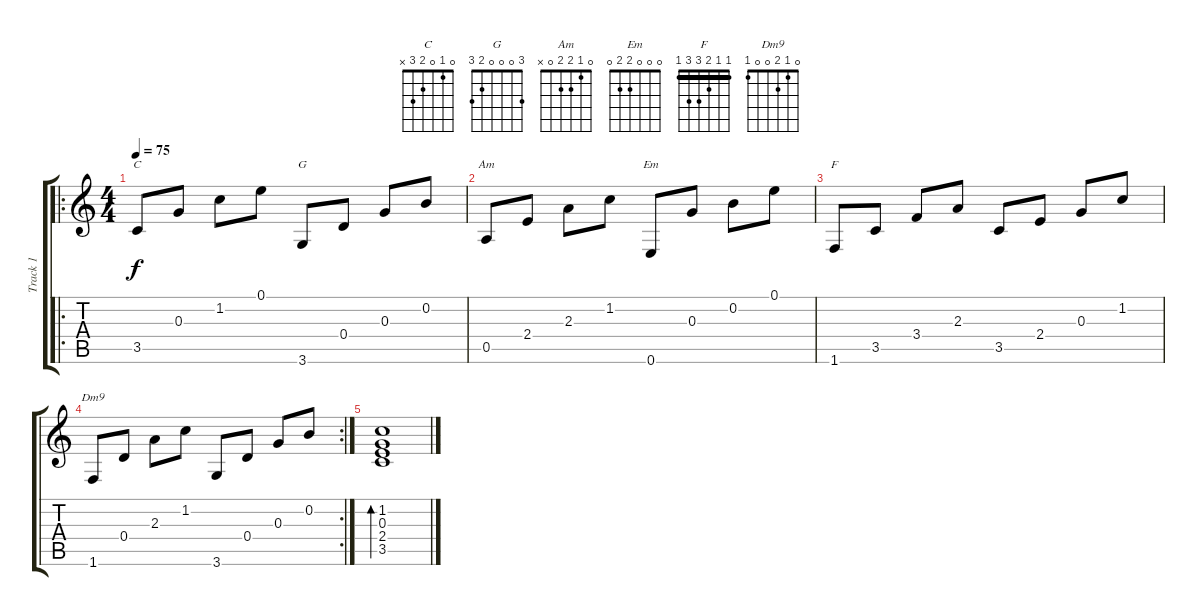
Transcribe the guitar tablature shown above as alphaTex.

\track ("Track 1" "Track 1") {instrument acousticguitarnylon}
\staff {score tabs}
\tuning (E4 B3 G3 D3 A2 E2) {hide}
\chord ("C" 0 1 0 2 3 x)
\chord ("G" 3 0 0 0 2 3)
\chord ("Am" 0 1 2 2 0 x)
\chord ("Em" 0 0 0 2 2 0)
\chord ("F" 1 1 2 3 3 1) {barre 1}
\chord ("Dm9" 0 1 2 0 0 1)
\ro
\ts (4 4)
\tempo 75
\clef g2
\ks c
3.5.8{ch "C" dy f} 0.3.8 1.2.8 0.1.8 3.6.8{ch "G"} 0.4.8 0.3.8 0.2.8 |
0.5.8{ch "Am"} 2.4.8 2.3.8 1.2.8 0.6.8{ch "Em"} 0.3.8 0.2.8 0.1.8 |
1.6.8{ch "F"} 3.5.8 3.4.8 2.3.8 3.5.8 2.4.8 0.3.8 1.2.8 |
\rc 2
1.6.8{ch "Dm9"} 0.4.8 2.3.8 1.2.8 3.6.8 0.4.8 0.3.8 0.2.8 |
(1.2 0.3 2.4 3.5).1{bd 480}
